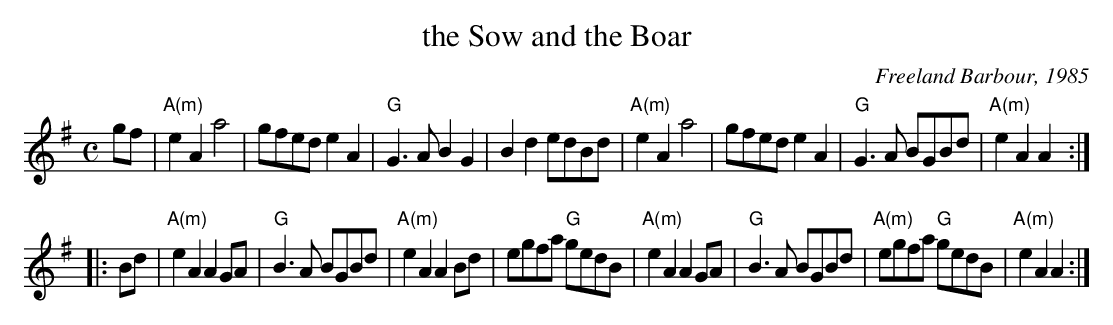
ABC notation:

X:1
T: the Sow and the Boar
C: Freeland Barbour, 1985
M: C
L: 1/4
K: ADor
g/f/ \
| "A(m)"eA a2 | g/f/e/d/ eA | "G"G>A BG | Bd e/d/B/d/ \
| "A(m)"eA a2 | g/f/e/d/ eA | "G"G>A B/G/B/d/ | "A(m)"eA A :|
|: B/d/ \
| "A(m)"eA AG/A/ | "G"B>A B/G/B/d/ | "A(m)"eA AB/d/ | e/g/f/a/ "G"g/e/d/B/ \
| "A(m)"eA AG/A/ | "G"B>A B/G/B/d/ | "A(m)"e/g/f/a/ "G"g/e/d/B/ | "A(m)"eA A :|
